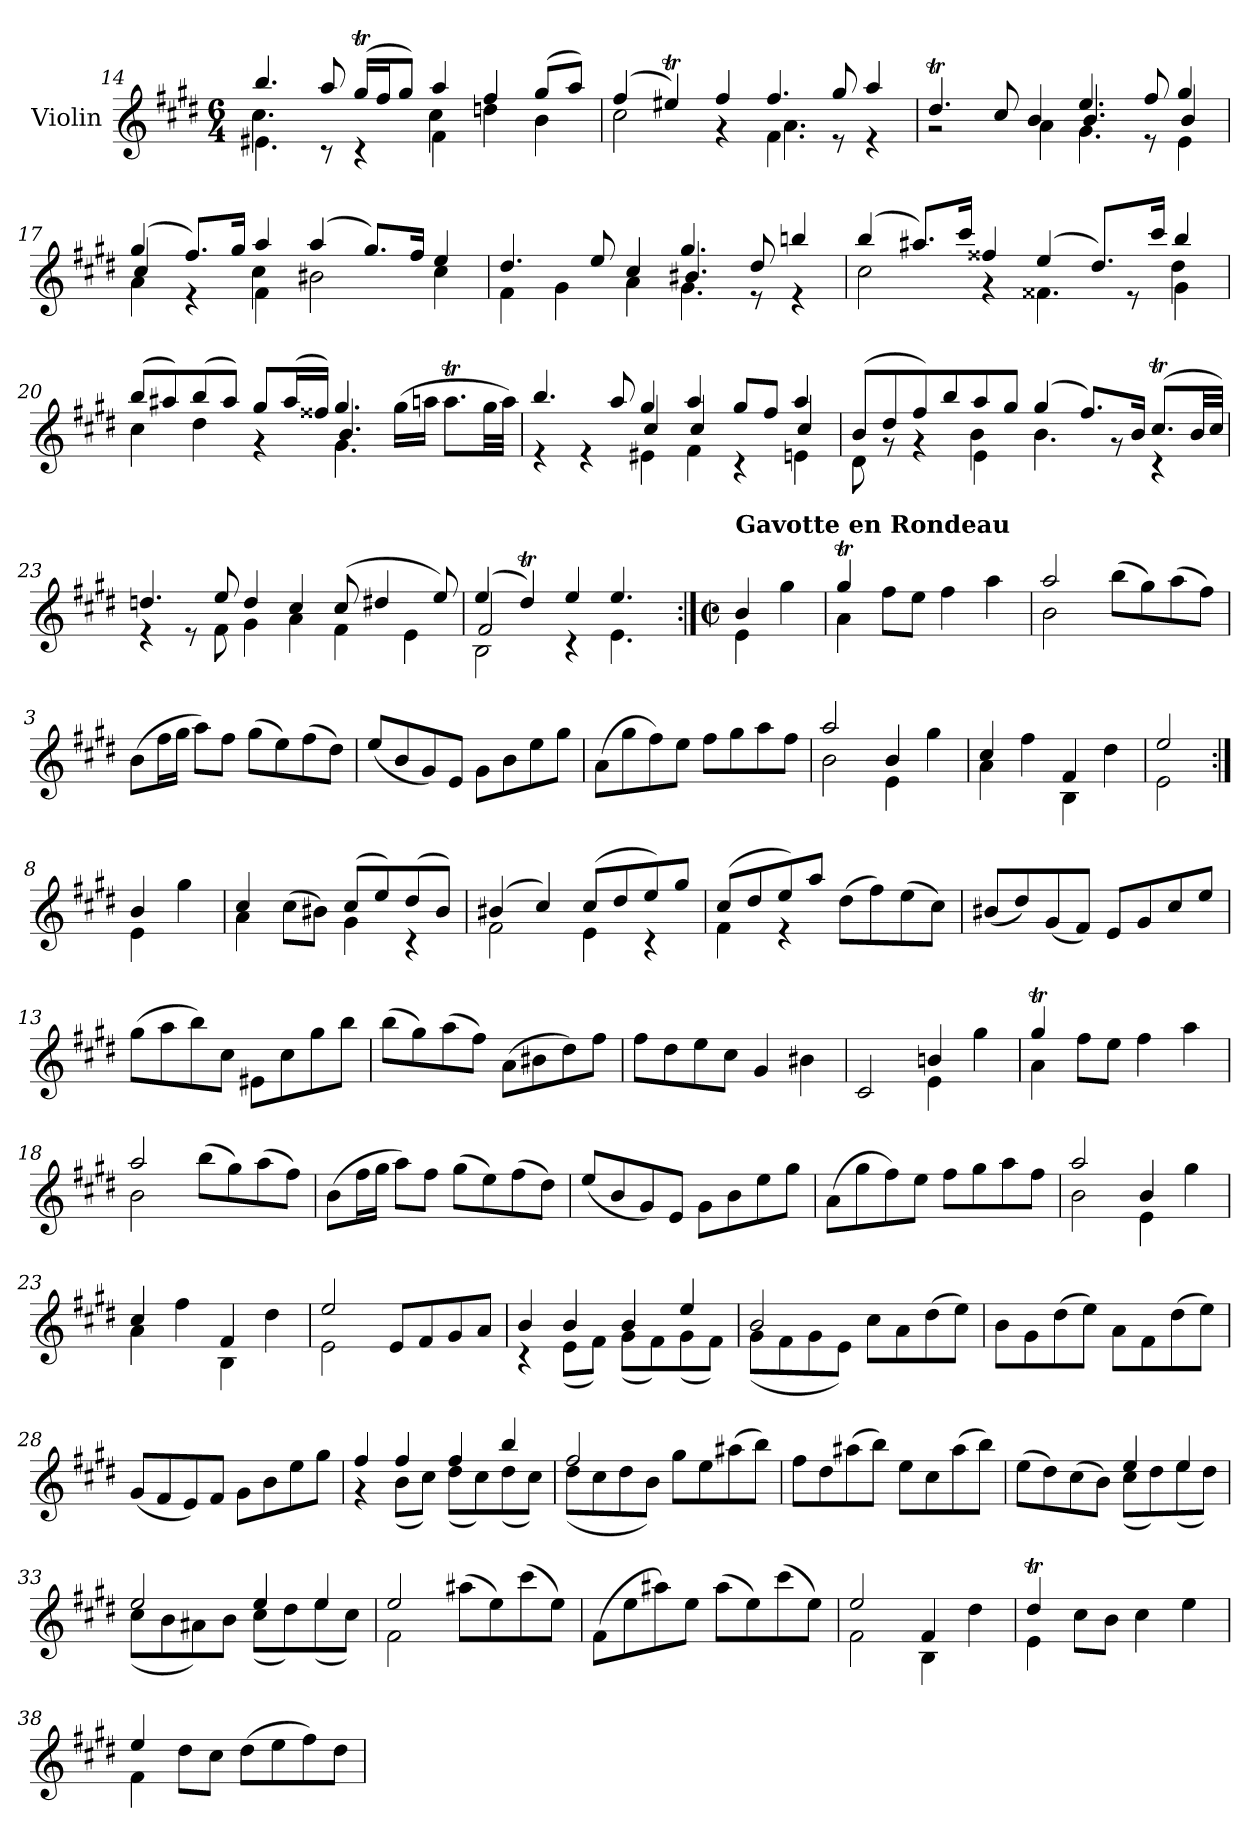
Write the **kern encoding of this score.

**kern
*part1
*staff1
*I"Violin
*I'Vln.
*clefG2
*k[f#c#g#d#]
*M6/4
=14
*^
*	*^
4.bb/	4.e#X\	4.cc#\
8aa/	8r	4.ryy
(>16gg#t/LL	4r	.
16ff#/J	.	.
8gg#/J)	.	.
4aa/	4f#\	4cc#\
4ff#/	4ddn\	2ryy
(>8gg#/L	4b\	.
8aa/J)	.	.
=15	=15	=15
(>4ff#/	2cc#\	2.ryy
4ee#Xt/)	.	.
4ff#/	4r	.
4.ff#/	4.f#\	4.a\
8gg#/	8r	4.ryy
4aa/	4r	.
!!LO:LB:g=z	!!	!!
=16	=16	=16
4.dd#t/	2rg	2.ryy
8cc#/	.	.
4b/	4a\	.
4.ee/	4.g#\	4.b/
8ff#/	8r	8ryy
4gg#/	4e\	4b/
=17	=17	=17
(>4gg#/	4a\	4cc#/
8.ff#/L)	4r	4ryy
16gg#/Jk	.	.
4aa/	4f#\	4cc#\
(>4aa/	2b#X\	2.ryy
8.gg#/L)	.	.
16ff#/Jk	.	.
4ee/	4cc#\	.
=18	=18	=18
4.dd#/	4f#\	2.ryy
.	4g#\	.
8ee/	.	.
4cc#/	4a\	.
4.gg#/	4.g#\	4.b#X/
8dd#/	8r	4.ryy
4bbn/	4r	.
!!LO:LB:g=z	!!	!!
=19	=19	=19
(>4bb/	2cc#\	4ryy
*	*v	*v
8.aa#X/L)	.
16ccc#/Jk	.
4ff##X/	4r
(>4ee/	4.f##X\
8.dd#/L)	.
.	8r
16ccc#/Jk	.
*	*^
4bb/	4g#\	4dd#\
=20	=20	=20
(>8bb/L	4cc#\	2.ryy
8aa#X/)	.	.
(>8bb/	4dd#\	.
8aa#/J)	.	.
8gg#/L	4r	.
(>16aa#/L	.	.
16ff##X/JJ)	.	.
4.gg#/	4.g#\	4.b/
(>16gg#\LL	4.ryy	4.ryy
16aan\JJ	.	.
8.aaT\L	.	.
32gg#\LL	.	.
32aa\JJJ)	.	.
=21	=21	=21
4.bb/	4r	2ryy
.	4r	.
8aa/	.	.
4gg#/	4e#X\	4cc#/
4aa/	4f#\	4cc#/
8gg#/L	4r	4ryy
8ff#/J	.	.
4aa/	4en\	4cc#/
!!LO:LB:g=z	!!	!!
=22	=22	=22
(>8b/L	8d#\	2ryy
8dd#/	8rg	.
8ff#/)	4rg	.
8bb/	.	.
8aa/	4e\	4b\
8gg#/J	.	.
(>4gg#/	4.b\	2.ryy
8.ff#/L)	.	.
.	8rg	.
16b/Jk	.	.
(>8.cc#T/L	4r	.
32b/LL	.	.
32cc#/JJJ)	.	.
*	*v	*v
=23	=23
4.ddn/	4r
.	8r
8ee/	8f#\
4dd/	4g#\
4cc#/	4a\
(>8cc#/	4f#\
4dd#X/	.
.	4e\
8ee/)	.
=24	=24
*	*^
(>4ee/	2B\	2f#/
4dd#t/)	.	.
4ee/	4r	2ryy
4.ee/	4.e\	.
.	.	8ryy
*v	*v	*v
!!LO:PB:g=z
=:|!
*M2/2
*met(c|)
*^
*	*^
!LO:TX:a:B:t=Gavotte en Rondeau	!	!
*	*v	*v
4b/	4e\
4gg#\	4ryy
=1	=1
4gg#t/	4a\
8ff#\L	2.ryy
8ee\J	.
4ff#\	.
4aa\	.
=2	=2
2aa/	2b\
(>8bb\L	2ryy
8gg#\)	.
(>8aa\	.
8ff#\J)	.
*v	*v
=3
(>8b\L
16ff#\L
16gg#\JJ
8aa\L)
8ff#\J
(>8gg#\L
8ee\)
(>8ff#\
8dd#\J)
=4
(<8ee/L
8b/
8g#/)
8e/J
8g#\L
8b\
8ee\
8gg#\J
!!LO:LB:g=z
=5
(>8a\L
8gg#\
8ff#\)
8ee\J
8ff#\L
8gg#\
8aa\
8ff#\J
=6
*^
2aa/	2b\
4b/	4e\
4gg#\	4ryy
=7	=7
4cc#/	4a\
4ff#\	4ryy
4f#/	4B\
4dd#\	4ryy
=8	=8
2ee/	2e\
=8X1:|!	=8X1:|!
4b/	4e\
4gg#\	4ryy
=9	=9
4cc#/	4a\
(>8cc#\L	4ryy
8b#X\J)	.
(>8cc#/L	4g#\
8ee/)	.
(>8dd#/	4r
8b#/J)	.
!!LO:LB:g=z	!!
=10	=10
(>4b#X/	2f#\
4cc#/)	.
(>8cc#/L	4e\
8dd#/	.
8ee/)	4r
8gg#/J	.
=11	=11
(>8cc#/L	4f#\
8dd#/	.
8ee/)	4r
8aa/J	.
(>8dd#\L	2ryy
8ff#\)	.
(>8ee\	.
8cc#\J)	.
*v	*v
=12
(<8b#X/L
8dd#/)
(<8g#/
8f#/J)
8e/L
8g#/
8cc#/
8ee/J
=13
(>8gg#\L
8aa\
8bb\)
8cc#\J
8e#X\L
8cc#\
8gg#\
8bb\J
=14
(>8bb\L
8gg#\)
(>8aa\
8ff#\J)
(>8a\L
8b#X\
8dd#\)
8ff#\J
!!LO:LB:g=z
=15
8ff#\L
8dd#\
8ee\
8cc#\J
4g#/
4b#X\
=16
*^
2c#/	2ryy
4bn/	4e\
4gg#\	4ryy
=17	=17
4gg#t/	4a\
8ff#\L	2.ryy
8ee\J	.
4ff#\	.
4aa\	.
=18	=18
2aa/	2b\
(>8bb\L	2ryy
8gg#\)	.
(>8aa\	.
8ff#\J)	.
*v	*v
=19
(>8b\L
16ff#\L
16gg#\JJ
8aa\L)
8ff#\J
(>8gg#\L
8ee\)
(>8ff#\
8dd#\J)
!!LO:LB:g=z
=20
(<8ee/L
8b/
8g#/)
8e/J
8g#\L
8b\
8ee\
8gg#\J
=21
(>8a\L
8gg#\
8ff#\)
8ee\J
8ff#\L
8gg#\
8aa\
8ff#\J
=22
*^
2aa/	2b\
4b/	4e\
4gg#\	4ryy
=23	=23
4cc#/	4a\
4ff#\	4ryy
4f#/	4B\
4dd#\	4ryy
=24	=24
2ee/	2e\
8e/L	2ryy
8f#/	.
8g#/	.
8a/J	.
=25	=25
4b/	4r
4b/	(<8e\L
.	8f#\J)
4b/	(<8g#\L
.	8f#\)
4ee/	(<8g#\
.	8f#\J)
!!LO:LB:g=z	!!
=26	=26
2b/	(<8g#\L
.	8f#\
.	8g#\
.	8e\J)
8cc#\L	2ryy
8a\	.
(>8dd#\	.
8ee\J)	.
*v	*v
=27
8b\L
8g#\
(>8dd#\
8ee\J)
8a\L
8f#\
(>8dd#\
8ee\J)
=28
(<8g#/L
8f#/
8e/)
8f#/J
8g#\L
8b\
8ee\
8gg#\J
=29
*^
4ff#/	4r
4ff#/	(<8b\L
.	8cc#\J)
4ff#/	(<8dd#\L
.	8cc#\)
4bb/	(<8dd#\
.	8cc#\J)
=30	=30
2ff#/	(<8dd#\L
.	8cc#\
.	8dd#\
.	8b\J)
8gg#\L	2ryy
8ee\	.
(>8aa#X\	.
8bb\J)	.
*v	*v
!!LO:LB:g=z
=31
8ff#\L
8dd#\
(>8aa#X\
8bb\J)
8ee\L
8cc#\
(>8aa#\
8bb\J)
=32
*^
(>8ee\L	2ryy
8dd#\)	.
(>8cc#\	.
8b\J)	.
4ee/	(<8cc#\L
.	8dd#\)
4ee/	(<8ee\
.	8dd#\J)
=33	=33
2ee/	(<8cc#\L
.	8b\
.	8a#X\)
.	8b\J
4ee/	(<8cc#\L
.	8dd#\)
4ee/	(<8ee\
.	8cc#\J)
=34	=34
2ee/	2f#\
(>8aa#X\L	2ryy
8ee\)	.
(>8ccc#\	.
8ee\J)	.
*v	*v
=35
(>8f#\L
8ee\
8aa#X\)
8ee\J
(>8aa#\L
8ee\)
(>8ccc#\
8ee\J)
!!LO:LB:g=z
=36
*^
2ee/	2f#\
4f#/	4B\
4dd#\	4ryy
=37	=37
4dd#t/	4e\
8cc#\L	2.ryy
8b\J	.
4cc#\	.
4ee\	.
=38	=38
4ee/	4f#\
8dd#\L	2.ryy
8cc#\J	.
(>8dd#\L	.
8ee\	.
8ff#\)	.
8dd#\J	.
*v	*v
=
*-
